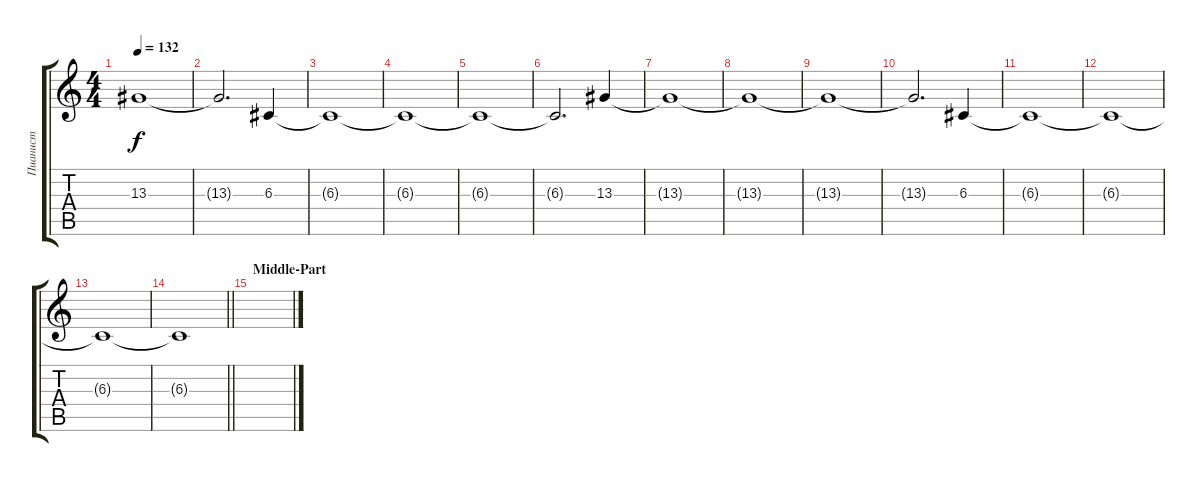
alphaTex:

\track ("Пианист" "Пианист") {instrument pad2warm}
\staff {score tabs}
\tuning (E4 B3 G3 D3 A2 E2) {hide}
\ts (4 4)
\tempo 132
\clef g2
\ks c
13.3{t}.1{dy f} |
13.3{t}.2{d} 6.3.4 |
6.3{t}.1 |
6.3{t}.1 |
6.3{t}.1 |
6.3{t}.2{d} 13.3.4 |
13.3{t}.1 |
13.3{t}.1 |
13.3{t}.1 |
13.3{t}.2{d} 6.3.4 |
6.3{t}.1 |
6.3{t}.1 |
6.3{t}.1 |
\barLineRight lightlight
6.3{t}.1 |
\section ("" "Middle-Part")
